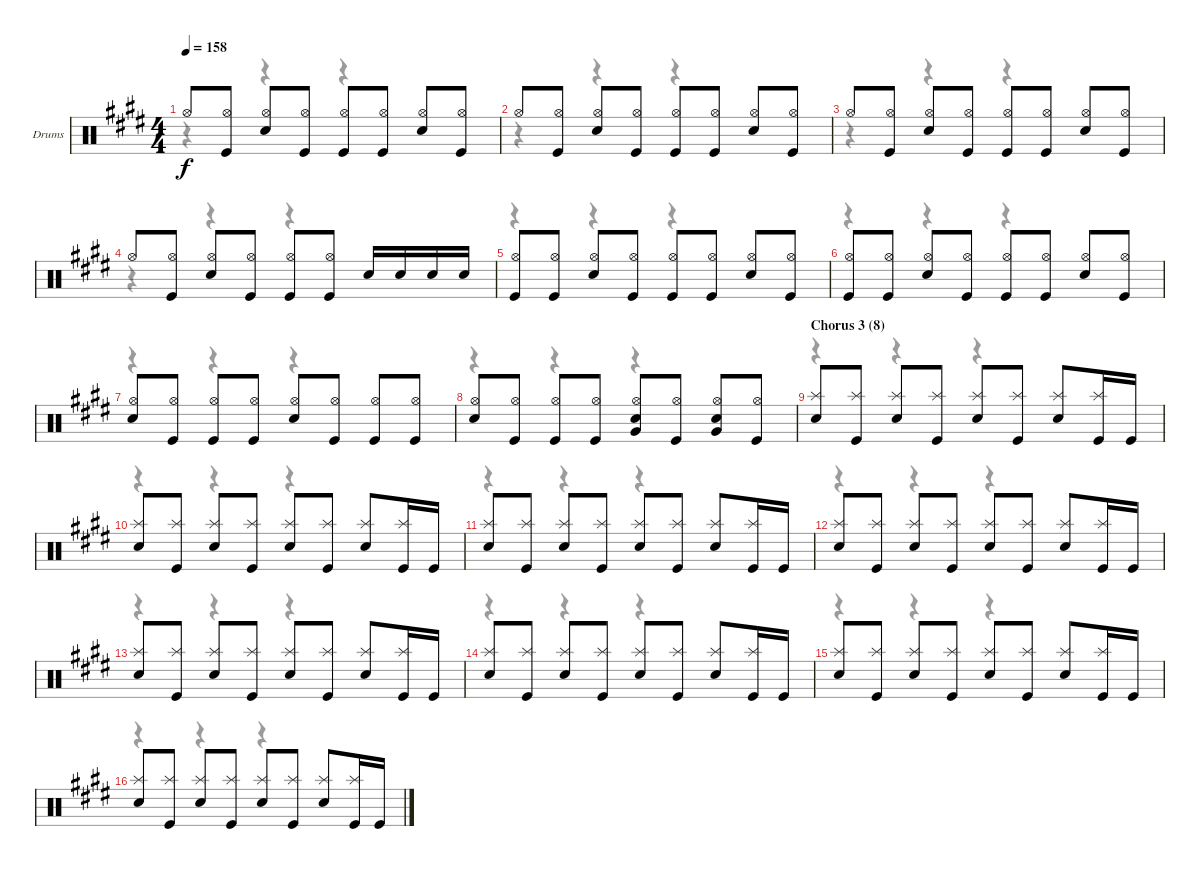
\bracketExtendMode groupsimilarinstruments
\firstSystemTrackNameOrientation horizontal
\otherSystemsTrackNameOrientation horizontal
\track ("Drumkit" "Drums") {instrument percussion}
\staff {score}
\articulation defaults
\voice
\ts (4 4)
\tempo 158
\clef neutral
\ks e "Hi-Hat (open)".8{dy f}
("Hi-Hat (open)" "Kick (hit)").8 ("Hi-Hat (open)" "Snare (hit) 2").8 ("Hi-Hat (open)" "Kick (hit)").8 ("Hi-Hat (open)" "Kick (hit)").8 ("Hi-Hat (open)" "Kick (hit)").8 ("Hi-Hat (open)" "Snare (hit) 2").8 ("Hi-Hat (open)" "Kick (hit)").8 |
"Hi-Hat (open)".8 ("Hi-Hat (open)" "Kick (hit)").8 ("Hi-Hat (open)" "Snare (hit) 2").8 ("Hi-Hat (open)" "Kick (hit)").8 ("Hi-Hat (open)" "Kick (hit)").8 ("Hi-Hat (open)" "Kick (hit)").8 ("Hi-Hat (open)" "Snare (hit) 2").8 ("Hi-Hat (open)" "Kick (hit)").8 |
"Hi-Hat (open)".8 ("Hi-Hat (open)" "Kick (hit)").8 ("Hi-Hat (open)" "Snare (hit) 2").8 ("Hi-Hat (open)" "Kick (hit)").8 ("Hi-Hat (open)" "Kick (hit)").8 ("Hi-Hat (open)" "Kick (hit)").8 ("Hi-Hat (open)" "Snare (hit) 2").8 ("Hi-Hat (open)" "Kick (hit)").8 |
"Hi-Hat (open)".8 ("Hi-Hat (open)" "Kick (hit)").8 ("Hi-Hat (open)" "Snare (hit) 2").8 ("Hi-Hat (open)" "Kick (hit)").8 ("Hi-Hat (open)" "Kick (hit)").8 ("Hi-Hat (open)" "Kick (hit)").8 "Snare (hit) 2".16 "Snare (hit) 2".16 "Snare (hit) 2".16 "Snare (hit) 2".16 |
("Hi-Hat (open)" "Kick (hit)").8 ("Hi-Hat (open)" "Kick (hit)").8 ("Hi-Hat (open)" "Snare (hit) 2").8 ("Hi-Hat (open)" "Kick (hit)").8 ("Hi-Hat (open)" "Kick (hit)").8 ("Hi-Hat (open)" "Kick (hit)").8 ("Hi-Hat (open)" "Snare (hit) 2").8 ("Hi-Hat (open)" "Kick (hit)").8 |
("Hi-Hat (open)" "Kick (hit)").8 ("Hi-Hat (open)" "Kick (hit)").8 ("Hi-Hat (open)" "Snare (hit) 2").8 ("Hi-Hat (open)" "Kick (hit)").8 ("Hi-Hat (open)" "Kick (hit)").8 ("Hi-Hat (open)" "Kick (hit)").8 ("Hi-Hat (open)" "Snare (hit) 2").8 ("Hi-Hat (open)" "Kick (hit)").8 |
("Hi-Hat (open)" "Snare (hit) 2").8 ("Hi-Hat (open)" "Kick (hit)").8 ("Hi-Hat (open)" "Kick (hit)").8 ("Hi-Hat (open)" "Kick (hit)").8 ("Hi-Hat (open)" "Snare (hit) 2").8 ("Hi-Hat (open)" "Kick (hit)").8 ("Hi-Hat (open)" "Kick (hit)").8 ("Hi-Hat (open)" "Kick (hit)").8 |
("Hi-Hat (open)" "Snare (hit) 2").8 ("Hi-Hat (open)" "Kick (hit)").8 ("Hi-Hat (open)" "Kick (hit)").8 ("Hi-Hat (open)" "Kick (hit)").8 ("Hi-Hat (open)" "Very Low Tom (hit)" "Snare (hit) 2").8 ("Hi-Hat (open)" "Kick (hit)").8 ("Hi-Hat (open)" "Very Low Tom (hit)" "Snare (hit) 2").8 ("Hi-Hat (open)" "Kick (hit)").8 |
\section ("" "Chorus 3 (8)")
("Splash (hit)" "Snare (hit) 2").8 ("Splash (hit)" "Kick (hit)").8 ("Splash (hit)" "Snare (hit) 2").8 ("Splash (hit)" "Kick (hit)").8 ("Splash (hit)" "Snare (hit) 2").8 ("Splash (hit)" "Kick (hit)").8 ("Splash (hit)" "Snare (hit) 2").8 ("Splash (hit)" "Kick (hit)").16 "Kick (hit)".16 |
("Splash (hit)" "Snare (hit) 2").8 ("Splash (hit)" "Kick (hit)").8 ("Splash (hit)" "Snare (hit) 2").8 ("Splash (hit)" "Kick (hit)").8 ("Splash (hit)" "Snare (hit) 2").8 ("Splash (hit)" "Kick (hit)").8 ("Splash (hit)" "Snare (hit) 2").8 ("Splash (hit)" "Kick (hit)").16 "Kick (hit)".16 |
("Splash (hit)" "Snare (hit) 2").8 ("Splash (hit)" "Kick (hit)").8 ("Splash (hit)" "Snare (hit) 2").8 ("Splash (hit)" "Kick (hit)").8 ("Splash (hit)" "Snare (hit) 2").8 ("Splash (hit)" "Kick (hit)").8 ("Splash (hit)" "Snare (hit) 2").8 ("Splash (hit)" "Kick (hit)").16 "Kick (hit)".16 |
("Splash (hit)" "Snare (hit) 2").8 ("Splash (hit)" "Kick (hit)").8 ("Splash (hit)" "Snare (hit) 2").8 ("Splash (hit)" "Kick (hit)").8 ("Splash (hit)" "Snare (hit) 2").8 ("Splash (hit)" "Kick (hit)").8 ("Splash (hit)" "Snare (hit) 2").8 ("Splash (hit)" "Kick (hit)").16 "Kick (hit)".16 |
("Splash (hit)" "Snare (hit) 2").8 ("Splash (hit)" "Kick (hit)").8 ("Splash (hit)" "Snare (hit) 2").8 ("Splash (hit)" "Kick (hit)").8 ("Splash (hit)" "Snare (hit) 2").8 ("Splash (hit)" "Kick (hit)").8 ("Splash (hit)" "Snare (hit) 2").8 ("Splash (hit)" "Kick (hit)").16 "Kick (hit)".16 |
("Splash (hit)" "Snare (hit) 2").8 ("Splash (hit)" "Kick (hit)").8 ("Splash (hit)" "Snare (hit) 2").8 ("Splash (hit)" "Kick (hit)").8 ("Splash (hit)" "Snare (hit) 2").8 ("Splash (hit)" "Kick (hit)").8 ("Splash (hit)" "Snare (hit) 2").8 ("Splash (hit)" "Kick (hit)").16 "Kick (hit)".16 |
("Splash (hit)" "Snare (hit) 2").8 ("Splash (hit)" "Kick (hit)").8 ("Splash (hit)" "Snare (hit) 2").8 ("Splash (hit)" "Kick (hit)").8 ("Splash (hit)" "Snare (hit) 2").8 ("Splash (hit)" "Kick (hit)").8 ("Splash (hit)" "Snare (hit) 2").8 ("Splash (hit)" "Kick (hit)").16 "Kick (hit)".16 |
("Splash (hit)" "Snare (hit) 2").8 ("Splash (hit)" "Kick (hit)").8 ("Splash (hit)" "Snare (hit) 2").8 ("Splash (hit)" "Kick (hit)").8 ("Splash (hit)" "Snare (hit) 2").8 ("Splash (hit)" "Kick (hit)").8 ("Splash (hit)" "Snare (hit) 2").8 ("Splash (hit)" "Kick (hit)").16 "Kick (hit)".16
\voice
\clef neutral
\ottava regular
\simile none
\ks e
r.4{dy mf} r.4 r.4 |
r.4 r.4 r.4 |
r.4 r.4 r.4 |
r.4 r.4 r.4 |
r.4 r.4 r.4 |
r.4 r.4 r.4 |
r.4 r.4 r.4 |
r.4 r.4 r.4 |
r.4 r.4 r.4 |
r.4 r.4 r.4 |
r.4 r.4 r.4 |
r.4 r.4 r.4 |
r.4 r.4 r.4 |
r.4 r.4 r.4 |
r.4 r.4 r.4 |
r.4 r.4 r.4
